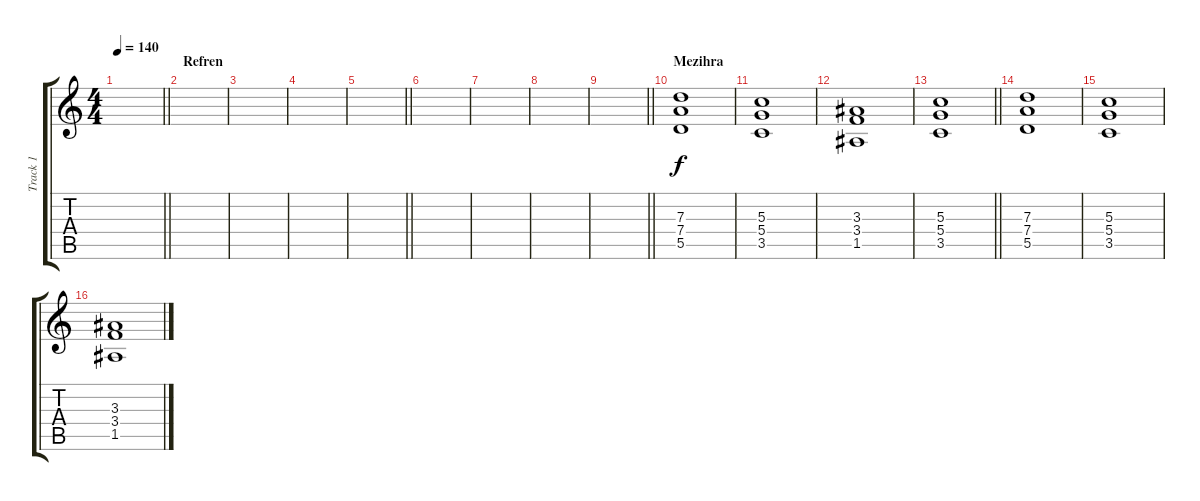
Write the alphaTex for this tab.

\track ("Track 1" "Track 1") {instrument overdrivenguitar}
\staff {score tabs}
\tuning (E4 B3 G3 D3 A2 E2) {hide}
\ts (4 4)
\tempo 140
\clef g2
\barLineRight lightlight
\ks c
|
\section ("" "Refren")
|
|
|
\barLineRight lightlight
|
|
|
|
\barLineRight lightlight
|
\section ("" "Mezihra")
(7.3 7.4 5.5).1 |
(5.3 5.4 3.5).1 |
(3.3 3.4 1.5).1 |
\barLineRight lightlight
(5.3 5.4 3.5).1 |
(7.3 7.4 5.5).1 |
(5.3 5.4 3.5).1 |
(3.3 3.4 1.5).1
